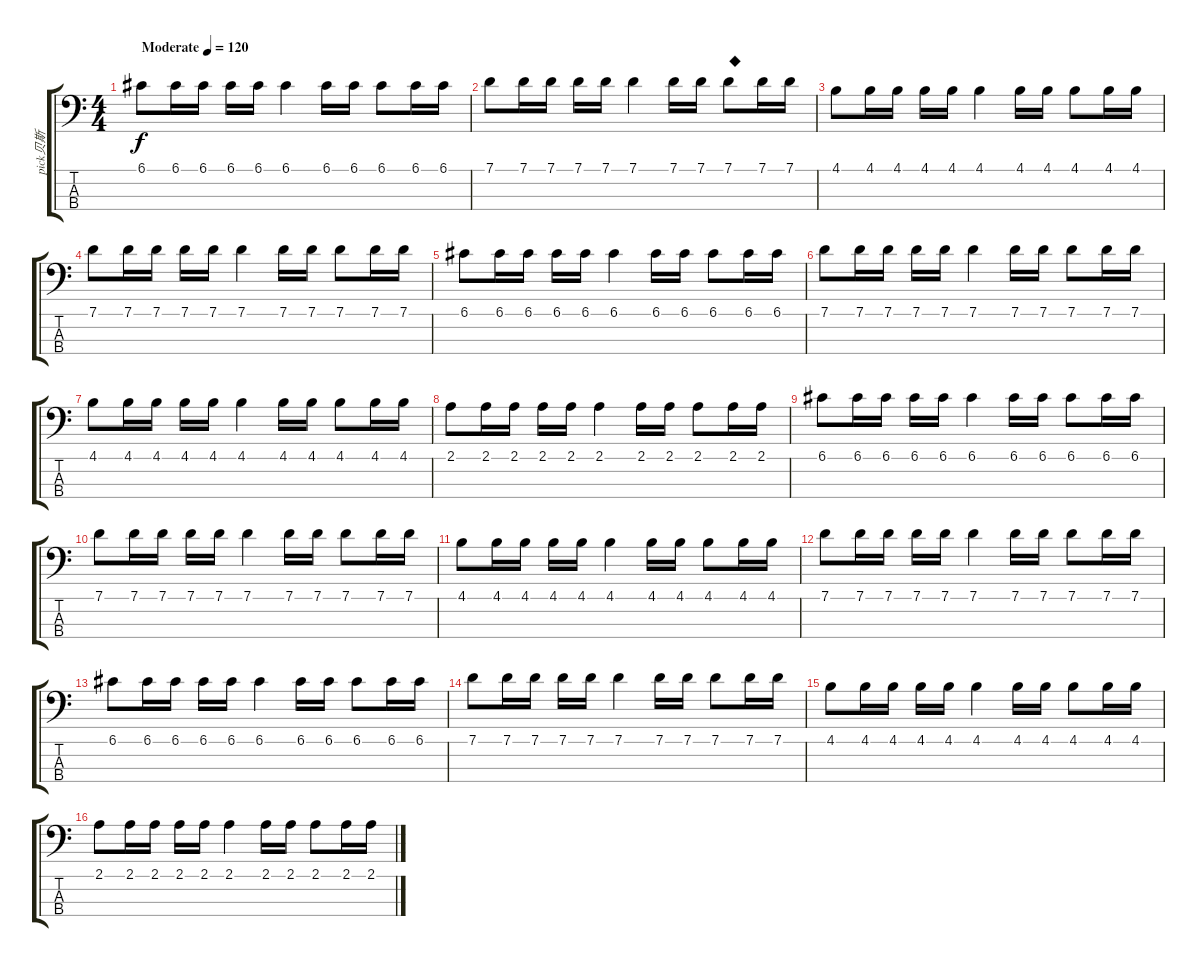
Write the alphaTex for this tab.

\track ("pick贝斯" "pick贝斯") {instrument electricbasspick}
\staff {score tabs}
\tuning (G2 D2 A1 E1) {hide}
\ts (4 4)
\tempo (120 "Moderate")
\clef f4
\ks c
6.1.8{dy f instrument electricbasspick} 6.1.16 6.1.16 6.1.16 6.1.16 6.1.4 6.1.16 6.1.16 6.1.8 6.1.16 6.1.16 |
7.1.8 7.1.16 7.1.16 7.1.16 7.1.16 7.1.4 7.1.16 7.1.16 7.1.8{txt "◆"} 7.1.16 7.1.16 |
4.1.8 4.1.16 4.1.16 4.1.16 4.1.16 4.1.4 4.1.16 4.1.16 4.1.8 4.1.16 4.1.16 |
7.1.8 7.1.16 7.1.16 7.1.16 7.1.16 7.1.4 7.1.16 7.1.16 7.1.8 7.1.16 7.1.16 |
6.1.8 6.1.16 6.1.16 6.1.16 6.1.16 6.1.4 6.1.16 6.1.16 6.1.8 6.1.16 6.1.16 |
7.1.8 7.1.16 7.1.16 7.1.16 7.1.16 7.1.4 7.1.16 7.1.16 7.1.8 7.1.16 7.1.16 |
4.1.8 4.1.16 4.1.16 4.1.16 4.1.16 4.1.4 4.1.16 4.1.16 4.1.8 4.1.16 4.1.16 |
2.1.8 2.1.16 2.1.16 2.1.16 2.1.16 2.1.4 2.1.16 2.1.16 2.1.8 2.1.16 2.1.16 |
6.1.8 6.1.16 6.1.16 6.1.16 6.1.16 6.1.4 6.1.16 6.1.16 6.1.8 6.1.16 6.1.16 |
7.1.8 7.1.16 7.1.16 7.1.16 7.1.16 7.1.4 7.1.16 7.1.16 7.1.8 7.1.16 7.1.16 |
4.1.8 4.1.16 4.1.16 4.1.16 4.1.16 4.1.4 4.1.16 4.1.16 4.1.8 4.1.16 4.1.16 |
7.1.8 7.1.16 7.1.16 7.1.16 7.1.16 7.1.4 7.1.16 7.1.16 7.1.8 7.1.16 7.1.16 |
6.1.8 6.1.16 6.1.16 6.1.16 6.1.16 6.1.4 6.1.16 6.1.16 6.1.8 6.1.16 6.1.16 |
7.1.8 7.1.16 7.1.16 7.1.16 7.1.16 7.1.4 7.1.16 7.1.16 7.1.8 7.1.16 7.1.16 |
4.1.8 4.1.16 4.1.16 4.1.16 4.1.16 4.1.4 4.1.16 4.1.16 4.1.8 4.1.16 4.1.16 |
2.1.8 2.1.16 2.1.16 2.1.16 2.1.16 2.1.4 2.1.16 2.1.16 2.1.8 2.1.16 2.1.16
